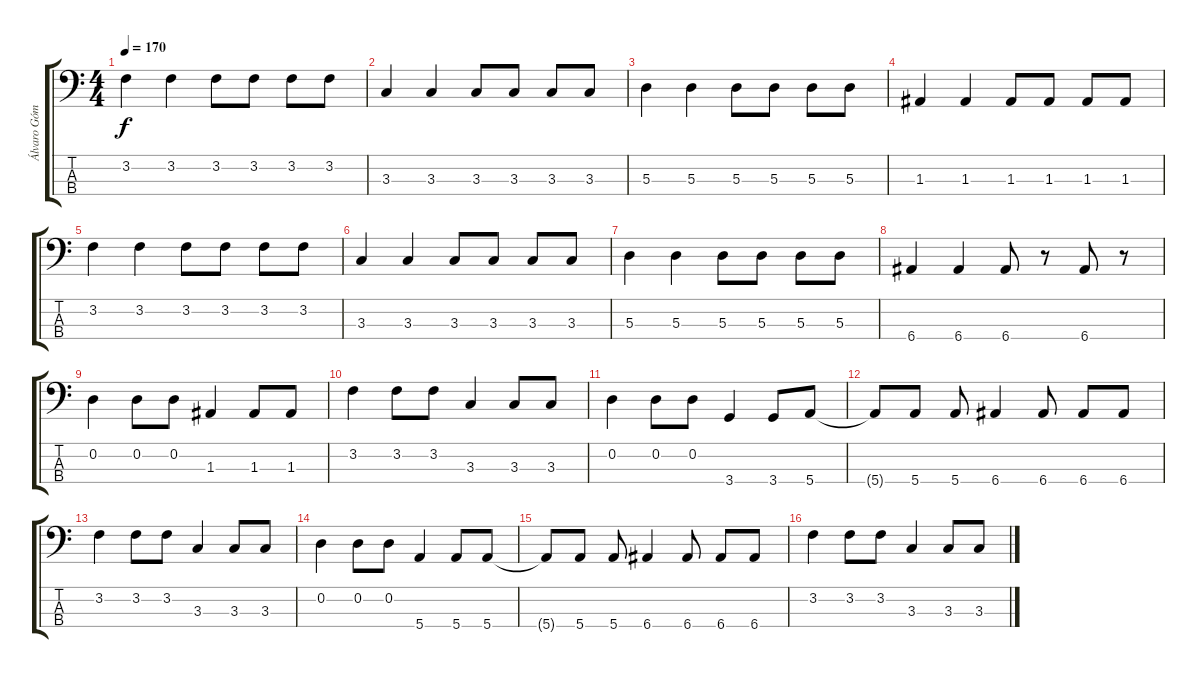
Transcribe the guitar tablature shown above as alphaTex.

\track ("Álvaro Gómez (Baix)" "Álvaro Góm") {instrument electricbassfinger}
\staff {score tabs}
\tuning (G2 D2 A1 E1) {hide}
\ts (4 4)
\tempo 170
\clef f4
\ks c
3.2.4{dy f} 3.2.4 3.2.8 3.2.8 3.2.8 3.2.8 |
3.3.4 3.3.4 3.3.8 3.3.8 3.3.8 3.3.8 |
5.3.4 5.3.4 5.3.8 5.3.8 5.3.8 5.3.8 |
1.3.4 1.3.4 1.3.8 1.3.8 1.3.8 1.3.8 |
3.2.4 3.2.4 3.2.8 3.2.8 3.2.8 3.2.8 |
3.3.4 3.3.4 3.3.8 3.3.8 3.3.8 3.3.8 |
5.3.4 5.3.4 5.3.8 5.3.8 5.3.8 5.3.8 |
6.4.4 6.4.4 6.4.8 r.8 6.4.8 r.8 |
0.2.4 0.2.8 0.2.8 1.3.4 1.3.8 1.3.8 |
3.2.4 3.2.8 3.2.8 3.3.4 3.3.8 3.3.8 |
0.2.4 0.2.8 0.2.8 3.4.4 3.4.8 5.4.8 |
5.4{t}.8 5.4.8 5.4.8 6.4.4 6.4.8 6.4.8 6.4.8 |
3.2.4 3.2.8 3.2.8 3.3.4 3.3.8 3.3.8 |
0.2.4 0.2.8 0.2.8 5.4.4 5.4.8 5.4.8 |
5.4{t}.8 5.4.8 5.4.8 6.4.4 6.4.8 6.4.8 6.4.8 |
3.2.4 3.2.8 3.2.8 3.3.4 3.3.8 3.3.8
